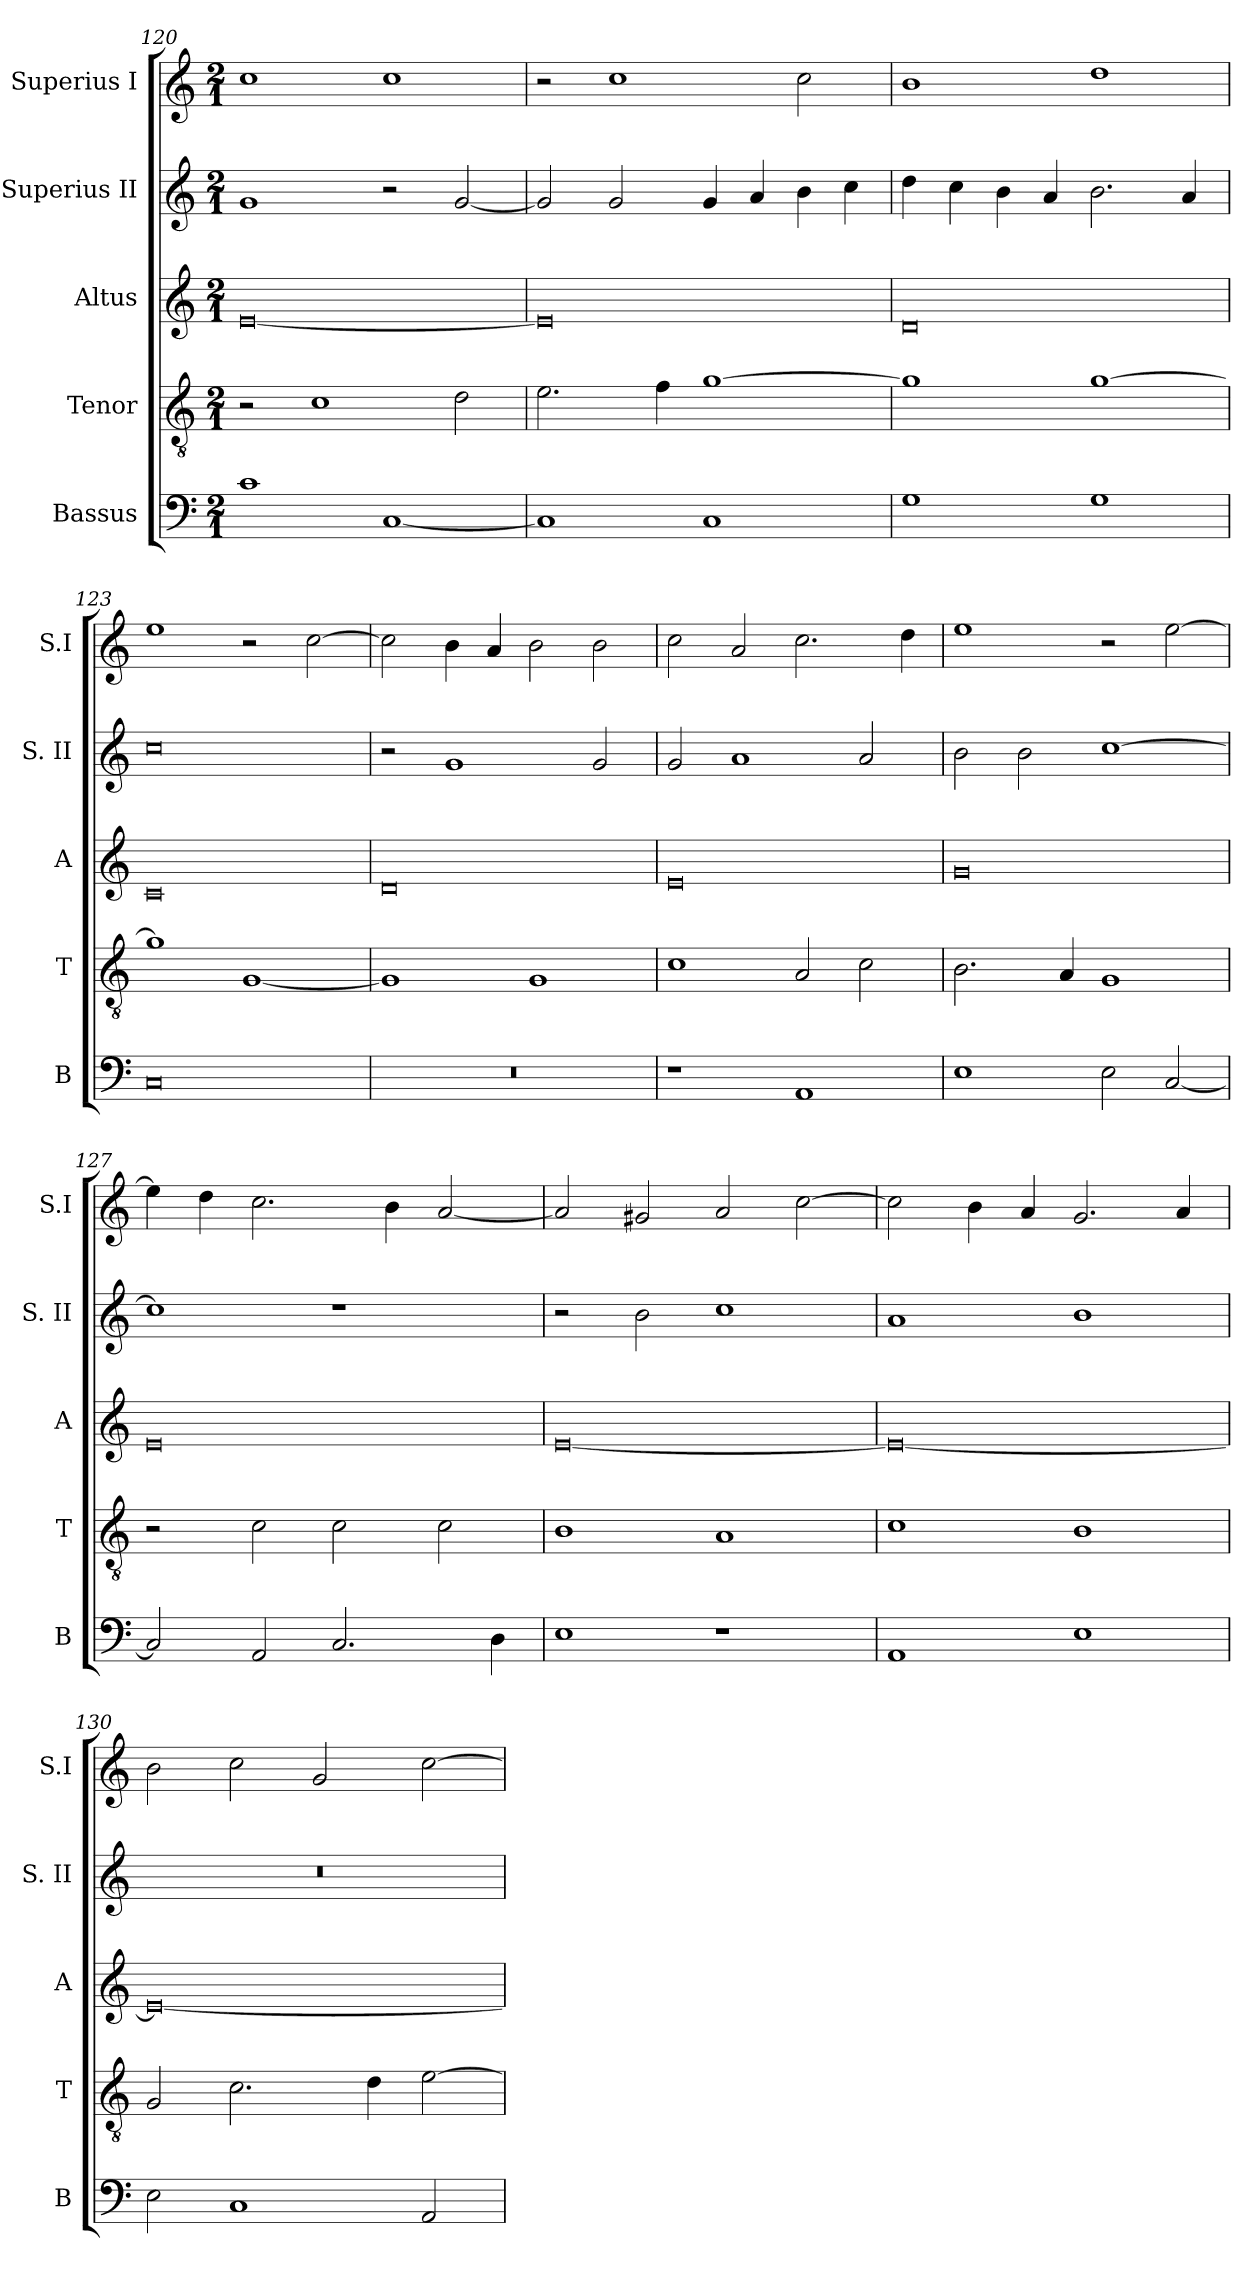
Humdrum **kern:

**kern	**kern	**kern	**kern	**kern
*part5	*part4	*part3	*part2	*part1
*staff5	*staff4	*staff3	*staff2	*staff1
*I"Bassus	*I"Tenor	*I"Altus	*I"Superius II	*I"Superius I
*I'B	*I'T	*I'A	*I'S. II	*I'S.I
*clefF4	*clefGv2	*clefG2	*clefG2	*clefG2
*k[]	*k[]	*k[]	*k[]	*k[]
*C:	*C:	*C:	*C:	*C:
*M2/1	*M2/1	*M2/1	*M2/1	*M2/1
=120	=120	=120	=120	=120
1c	2r	[0e	1g	1cc
.	1c	.	.	.
[1C	.	.	2r	1cc
.	2d	.	[2g	.
=121	=121	=121	=121	=121
1C]	2.e	0e]	2g]	2r
.	.	.	2g	1cc
.	4f	.	.	.
1C	[1g	.	4g	.
.	.	.	4a	.
.	.	.	4b	2cc
.	.	.	4cc	.
=122	=122	=122	=122	=122
1G	1g]	0d	4dd	1b
.	.	.	4cc	.
.	.	.	4b	.
.	.	.	4a	.
1G	[1g	.	2.b	1dd
.	.	.	4a	.
=123	=123	=123	=123	=123
0C	1g]	0c	0cc	1ee
.	[1G	.	.	2r
.	.	.	.	[2cc
=124	=124	=124	=124	=124
0r	1G]	0d	2r	2cc]
.	.	.	1g	4b
.	.	.	.	4a
.	1G	.	.	2b
.	.	.	2g	2b
=125	=125	=125	=125	=125
1r	1c	0e	2g	2cc
.	.	.	1a	2a
1AA	2A	.	.	2.cc
.	2c	.	2a	.
.	.	.	.	4dd
=126	=126	=126	=126	=126
1E	2.B	0g	2b	1ee
.	.	.	2b	.
.	4A	.	.	.
2E	1G	.	[1cc	2r
[2C	.	.	.	[2ee
=127	=127	=127	=127	=127
2C]	2r	0e	1cc]	4ee]
.	.	.	.	4dd
2AA	2c	.	.	2.cc
2.C	2c	.	1r	.
.	.	.	.	4b
.	2c	.	.	[2a
4D	.	.	.	.
=128	=128	=128	=128	=128
1E	1B	[0e	2r	2a]
.	.	.	2b	2g#X
1r	1A	.	1cc	2a
.	.	.	.	[2cc
=129	=129	=129	=129	=129
1AA	1c	0e_	1a	2cc]
.	.	.	.	4b
.	.	.	.	4a
1E	1B	.	1b	2.g
.	.	.	.	4a
=130	=130	=130	=130	=130
2E	2G	0e_	0r	2b
1C	2.c	.	.	2cc
.	.	.	.	2g
.	4d	.	.	.
2AA	[2e	.	.	[2cc
=	=	=	=	=
*-	*-	*-	*-	*-
